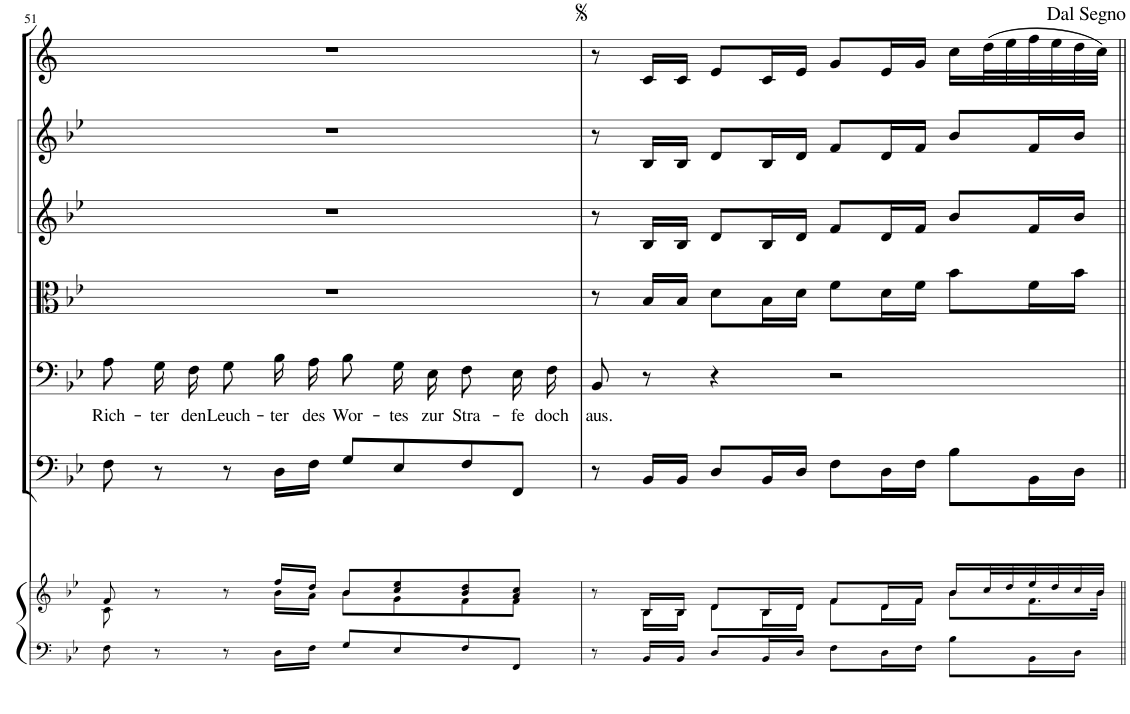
**kern	**kern	**kern	**kern	**text	**kern	**kern	**kern	**kern
*part7	*part7	*part6	*part5	*part5	*part4	*part3	*part2	*part1
*staff8	*staff7	*staff6	*staff5	*staff5	*staff4	*staff3	*staff2	*staff1
*I"Piano reduction	*	*I"Continuo	*I"Basso	*	*I"Viola	*I"Violino II	*I"Violino I	*I"Tromba
*I'Pno	*	*	*	*	*	*	*	*
!!LO:PB:g=z
*clefF4	*clefG2	*clefF4	*clefF4	*	*clefC3	*clefG2	*clefG2	*clefG2
*	*	*	*	*	*	*	*	*Trd1c2
*k[b-e-]	*k[b-e-]	*k[b-e-]	*k[b-e-]	*	*k[b-e-]	*k[b-e-]	*k[b-e-]	*k[]
*M4/4	*M4/4	*M4/4	*M4/4	*	*M4/4	*M4/4	*M4/4	*M4/4
*met(c)	*met(c)	*met(c)	*met(c)	*	*met(c)	*met(c)	*met(c)	*met(c)
=51	=51	=51	=51	=51	=51	=51	=51	=51
*	*^	*	*	*	*	*	*	*
!	!	!	!	!	!LO:LY:b	!	!	!	!
8F\	8f/	8c\	8F\	8A\L	Rich-	1r	1r	1r	1r
!	!	!	!	!	!LO:LY:b	!	!	!	!
8r	8r	8ryy	8r	16G\L	ter	.	.	.	.
!	!	!	!	!	!LO:LY:b	!	!	!	!
.	.	.	.	16F\JJ	den	.	.	.	.
!	!	!	!	!	!LO:LY:b	!	!	!	!
8r	8r	8ryy	8r	8G\L	Leuch-	.	.	.	.
!	!	!	!	!	!LO:LY:b	!	!	!	!
16D\LL	16ff/LL	16b-\LL	16D\LL	16B-\L	ter	.	.	.	.
!	!	!	!	!	!LO:LY:b	!	!	!	!
16F\JJ	16dd/JJ	16a\JJ	16F\JJ	16A\JJ	des	.	.	.	.
!	!	!	!	!	!LO:LY:b	!	!	!	!
8G/L	8b-/L	8b-\L	8G/L	8B-\L	Wor-	.	.	.	.
!	!	!	!	!	!LO:LY:b	!	!	!	!
8E-/	8cc/ 8ee-/	8g\	8E-/	16G\L	tes	.	.	.	.
!	!	!	!	!	!LO:LY:b	!	!	!	!
.	.	.	.	16E-\JJ	zur	.	.	.	.
!	!	!	!	!	!LO:LY:b	!	!	!	!
8F/	8b-/ 8dd/	8f\	8F/	8F\L	Stra-	.	.	.	.
!	!	!	!	!	!LO:LY:b	!	!	!	!
8FF/J	8a/ 8cc/J	8f\J	8FF/J	16E-\L	fe	.	.	.	.
!	!	!	!	!	!LO:LY:b	!	!	!	!
.	.	.	.	16F\JJ	doch	.	.	.	.
=52	=52	=52	=52	=52	=52	=52	=52	=52	=52
!	!	!	!	!	!LO:LY:b	!	!	!	!
8r	8r	8ryy	8r	8BB-/	aus.	8r	8r	8r	8r
16BB-/LL	16B-/LL	16B-\LL	16BB-/LL	8r	.	16B-/LL	16B-/LL	16B-/LL	16c/LL
16BB-/JJ	16B-/JJ	16B-\JJ	16BB-/JJ	.	.	16B-/JJ	16B-/JJ	16B-/JJ	16c/JJ
8D/L	8d/L	8d\L	8D/L	4r	.	8d\L	8d/L	8d/L	8e/L
16BB-/L	16B-/L	16B-\L	16BB-/L	.	.	16B-\L	16B-/L	16B-/L	16c/L
16D/JJ	16d/JJ	16d\JJ	16D/JJ	.	.	16d\JJ	16d/JJ	16d/JJ	16e/JJ
8F\L	8f/L	8f\L	8F\L	2r	.	8f\L	8f/L	8f/L	8g/L
16D\L	16d/L	16d\L	16D\L	.	.	16d\L	16d/L	16d/L	16e/L
16F\JJ	16f/JJ	16f\JJ	16F\JJ	.	.	16f\JJ	16f/JJ	16f/JJ	16g/JJ
8B-\L	16b-/LL	8b-\L	8B-\L	.	.	8b-\L	8b-/L	8b-/L	16cc\LL
.	32cc/L	.	.	.	.	.	.	.	(32dd\L
.	32dd/	.	.	.	.	.	.	.	32ee\
16BB-\L	32ee-/	16.f\L	16BB-\L	.	.	16f\L	16f/L	16f/L	32ff\
.	32dd/	.	.	.	.	.	.	.	32ee\
16D\JJ	32cc/	.	16D\JJ	.	.	16b-\JJ	16b-/JJ	16b-/JJ	32dd\
.	32b-/JJJ	32b-\JJk	.	.	.	.	.	.	32cc\JJJ)
*	*v	*v	*	*	*	*	*	*	*
=||	=||	=||	=||	=||	=||	=||	=||	=||
*-	*-	*-	*-	*-	*-	*-	*-	*-
